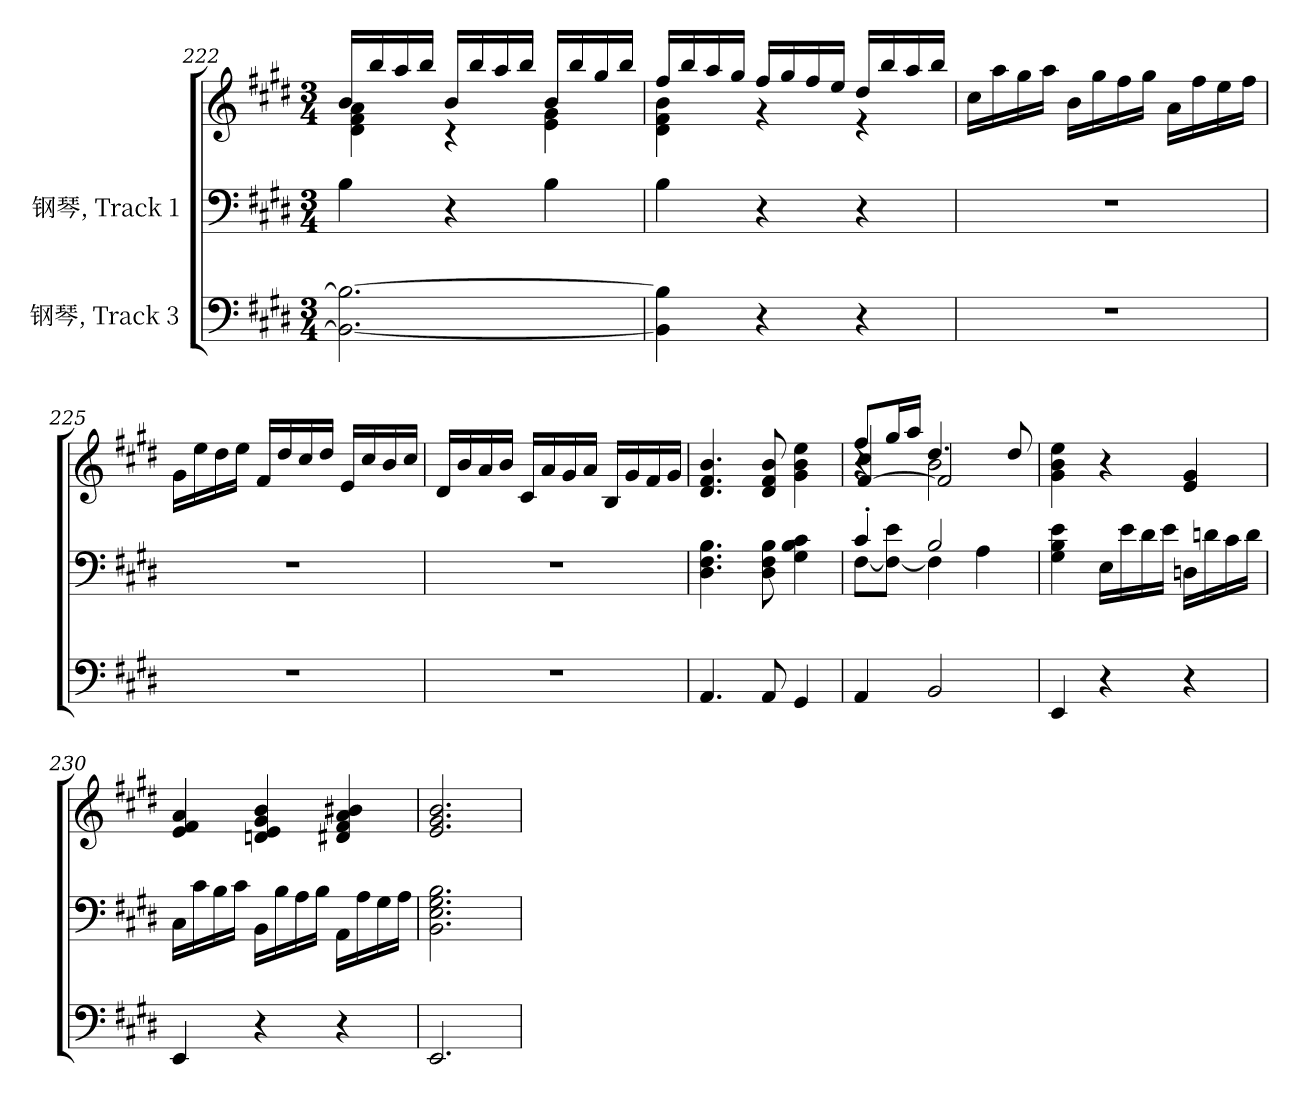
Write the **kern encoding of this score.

**kern	**kern	**kern
*part2	*part1	*part1
*staff3	*staff2	*staff1
*I"钢琴, Track 3	*I"钢琴, Track 1	*
!!LO:PB:g=z
*clefF4	*clefF4	*clefG2
*k[f#c#g#d#]	*k[f#c#g#d#]	*k[f#c#g#d#]
*M3/4	*M3/4	*M3/4
=222	=222	=222
*	*	*^
2.BB\_ 2.B\_	4B\	16b/LL	4d#\ 4f#\ 4a\
.	.	16bb/	.
.	.	16aa/	.
.	.	16bb/JJ	.
.	4r	16b/LL	4r
.	.	16bb/	.
.	.	16aa/	.
.	.	16bb/JJ	.
.	4B\	16b/LL	4e\ 4g#\
.	.	16bb/	.
.	.	16gg#/	.
.	.	16bb/JJ	.
=223	=223	=223	=223
4BB\] 4B\]	4B\	16ff#/LL	4d#\ 4f#\ 4b\
.	.	16bb/	.
.	.	16aa/	.
.	.	16gg#/JJ	.
4r	4r	16ff#/LL	4r
.	.	16gg#/	.
.	.	16ff#/	.
.	.	16ee/JJ	.
4r	4r	16dd#/LL	4r
.	.	16bb/	.
.	.	16aa/	.
.	.	16bb/JJ	.
*	*	*v	*v
=224	=224	=224
2.r	2.r	16cc#\LL
.	.	16aa\
.	.	16gg#\
.	.	16aa\JJ
.	.	16b\LL
.	.	16gg#\
.	.	16ff#\
.	.	16gg#\JJ
.	.	16a\LL
.	.	16ff#\
.	.	16ee\
.	.	16ff#\JJ
!!LO:LB:g=z
=225	=225	=225
2.r	2.r	16g#\LL
.	.	16ee\
.	.	16dd#\
.	.	16ee\JJ
.	.	16f#/LL
.	.	16dd#/
.	.	16cc#/
.	.	16dd#/JJ
.	.	16e/LL
.	.	16cc#/
.	.	16b/
.	.	16cc#/JJ
=226	=226	=226
2.r	2.r	16d#/LL
.	.	16b/
.	.	16a/
.	.	16b/JJ
.	.	16c#/LL
.	.	16a/
.	.	16g#/
.	.	16a/JJ
.	.	16B/LL
.	.	16g#/
.	.	16f#/
.	.	16g#/JJ
=227	=227	=227
4.AA/	4.D#\ 4.F#\ 4.B\	4.d#/ 4.f#/ 4.b/
8AA/	8D#\ 8F#\ 8B\	8d#/ 8f#/ 8b/
4GG#/	4G#\ 4B\ 4c#\	4g#\ 4b\ 4ee\
=228	=228	=228
*	*^	*^
*	*	*	*	*^
4AA/	4c#'/	[8F#\L	8ff#/L	4r	[4f#/ 4cc#/
.	.	8F#\_ 8e\J	16gg#/L	.	.
.	.	.	16aa/JJ	.	.
2BB/	2B/	4F#\]	4.dd#/	2b\	2f#/]
.	.	4A\	.	.	.
.	.	.	8dd#/	.	.
*	*v	*v	*	*	*
*	*	*v	*v	*v
!!LO:LB:g=z
=229	=229	=229
4EE/	4G#\ 4B\ 4e\	4g#\ 4b\ 4ee\
*	*	*MM75
4r	16E\LL	4r
.	16e\	.
.	16d#\	.
.	16e\JJ	.
4r	16Dn\LL	4e/ 4g#/
.	16dn\	.
.	16c#\	.
.	16d\JJ	.
=230	=230	=230
4EE/	16C#\LL	4e/ 4f#/ 4a/
.	16c#\	.
.	16B\	.
.	16c#\JJ	.
4r	16BB\LL	4dn/ 4e/ 4g#/ 4b/
.	16B\	.
.	16A\	.
.	16B\JJ	.
4r	16AA\LL	4d#X/ 4f#/ 4a/ 4b#X/
.	16A\	.
.	16G#\	.
.	16A\JJ	.
=231	=231	=231
*	*	*MM65
2.EE/	2.BB\ 2.E\ 2.G#\ 2.B\	2.e/ 2.g#/ 2.b/
=	=	=
*-	*-	*-
